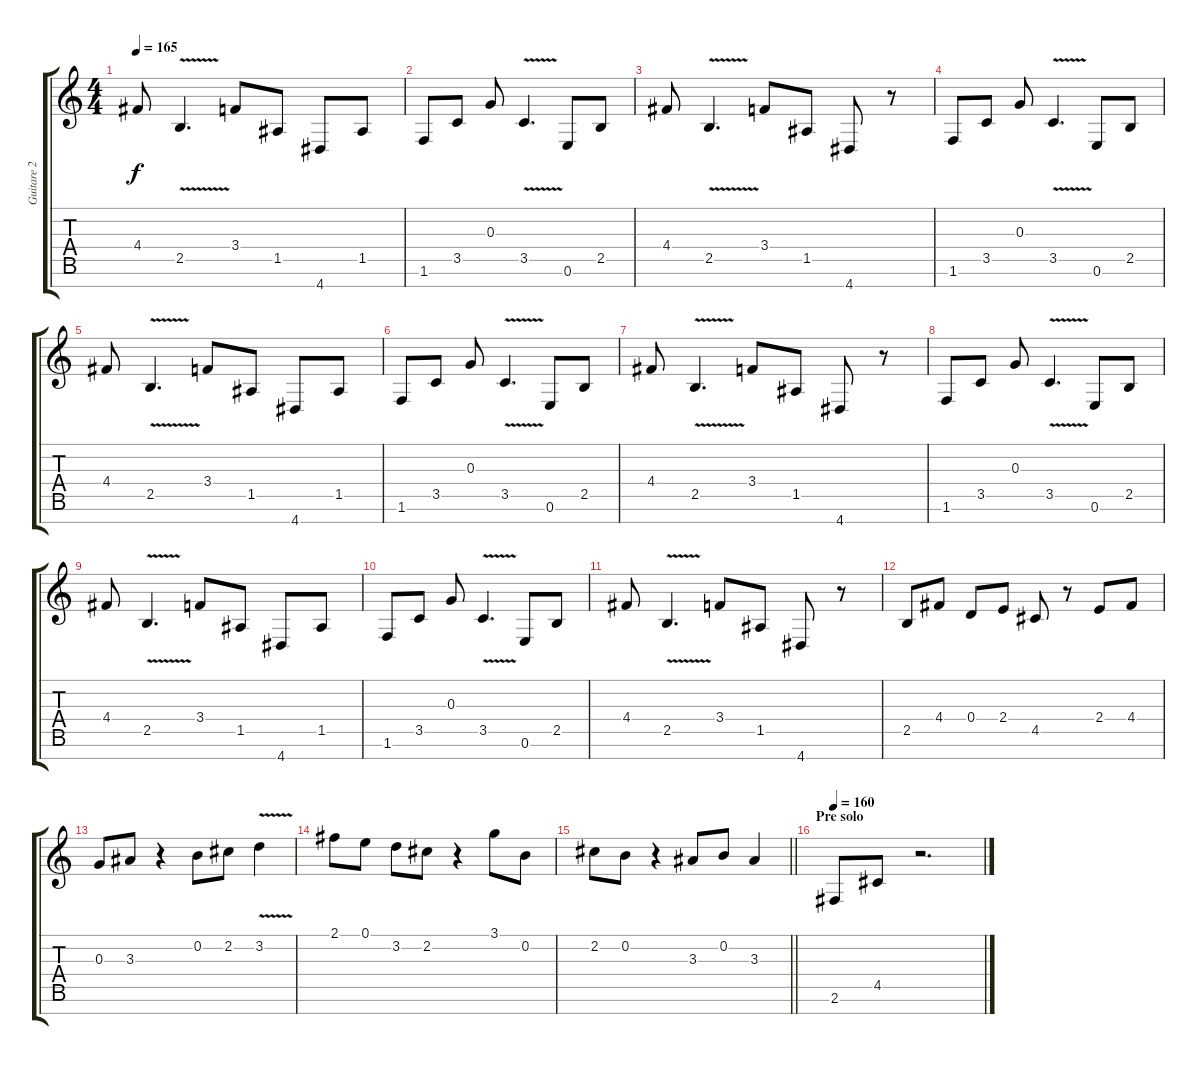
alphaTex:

\track ("Guitare 2" "Guitare 2") {instrument distortionguitar}
\staff {score tabs}
\tuning (E4 B3 G3 D3 A2 E2 B1) {hide}
\ts (4 4)
\tempo 165
\clef g2
\ks c
4.4.8{dy f} 2.5{v}.4{d} 3.4.8 1.5.8 4.7.8 1.5.8 |
1.6.8 3.5.8 0.3.8 3.5{v}.4{d} 0.6.8 2.5.8 |
4.4.8 2.5{v}.4{d} 3.4.8 1.5.8 4.7.8 r.8 |
1.6.8 3.5.8 0.3.8 3.5{v}.4{d} 0.6.8 2.5.8 |
4.4.8 2.5{v}.4{d} 3.4.8 1.5.8 4.7.8 1.5.8 |
1.6.8 3.5.8 0.3.8 3.5{v}.4{d} 0.6.8 2.5.8 |
4.4.8 2.5{v}.4{d} 3.4.8 1.5.8 4.7.8 r.8 |
1.6.8 3.5.8 0.3.8 3.5{v}.4{d} 0.6.8 2.5.8 |
4.4.8 2.5{v}.4{d} 3.4.8 1.5.8 4.7.8 1.5.8 |
1.6.8 3.5.8 0.3.8 3.5{v}.4{d} 0.6.8 2.5.8 |
4.4.8 2.5{v}.4{d} 3.4.8 1.5.8 4.7.8 r.8 |
2.5.8 4.4.8 0.4.8 2.4.8 4.5.8 r.8 2.4.8 4.4.8 |
0.3.8 3.3.8 r.4 0.2.8 2.2.8 3.2{v}.4 |
2.1.8 0.1.8 3.2.8 2.2.8 r.4 3.1.8 0.2.8 |
\barLineRight lightlight
2.2.8 0.2.8 r.4 3.3.8 0.2.8 3.3.4 |
\section ("" "Pre solo")
\tempo 160
2.6.8 4.5.8 r.2{d}
